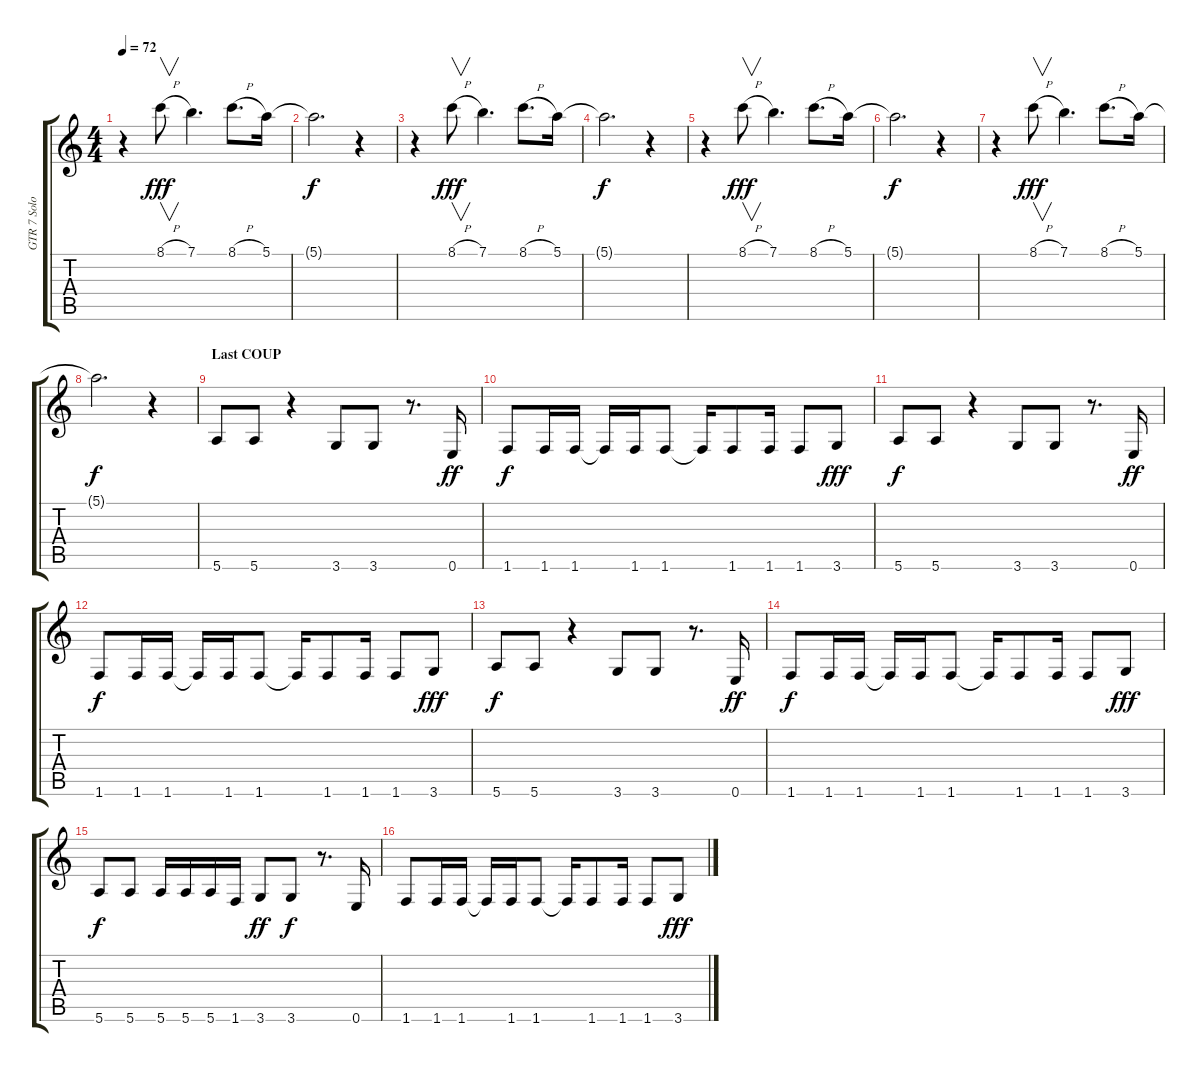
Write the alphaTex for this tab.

\track ("GTR 7 Solo 3" "GTR 7 Solo") {instrument overdrivenguitar}
\staff {score tabs}
\tuning (E4 B3 G3 D3 A2 E2) {hide}
\ts (4 4)
\tempo 72
\clef g2
\ks c
r.4{dy fff} 8.1{h}.8{v} 7.1.4{d} 8.1{h}.8{d} 5.1.16 |
5.1{t}.2{d dy f} r.4 |
r.4 8.1{h}.8{v dy fff} 7.1.4{d} 8.1{h}.8{d} 5.1.16 |
5.1{t}.2{d dy f} r.4 |
r.4 8.1{h}.8{v dy fff} 7.1.4{d} 8.1{h}.8{d} 5.1.16 |
5.1{t}.2{d dy f} r.4 |
r.4 8.1{h}.8{v dy fff} 7.1.4{d} 8.1{h}.8{d} 5.1.16 |
5.1{t}.2{d dy f} r.4 |
\section ("" "Last COUP")
5.6.8 5.6.8 r.4 3.6.8 3.6.8 r.8{d} 0.6.16{dy ff} |
1.6.8{dy f} 1.6.16 1.6.16 1.6{t}.16 1.6.16 1.6.8 1.6{t}.16 1.6.8 1.6.16 1.6.8 3.6.8{dy fff} |
5.6.8{dy f} 5.6.8 r.4 3.6.8 3.6.8 r.8{d} 0.6.16{dy ff} |
1.6.8{dy f} 1.6.16 1.6.16 1.6{t}.16 1.6.16 1.6.8 1.6{t}.16 1.6.8 1.6.16 1.6.8 3.6.8{dy fff} |
5.6.8{dy f} 5.6.8 r.4 3.6.8 3.6.8 r.8{d} 0.6.16{dy ff} |
1.6.8{dy f} 1.6.16 1.6.16 1.6{t}.16 1.6.16 1.6.8 1.6{t}.16 1.6.8 1.6.16 1.6.8 3.6.8{dy fff} |
5.6.8{dy f} 5.6.8 5.6.16 5.6.16 5.6.16 1.6.16 3.6.8{dy ff} 3.6.8{dy f} r.8{d} 0.6.16 |
1.6.8 1.6.16 1.6.16 1.6{t}.16 1.6.16 1.6.8 1.6{t}.16 1.6.8 1.6.16 1.6.8 3.6.8{dy fff}
